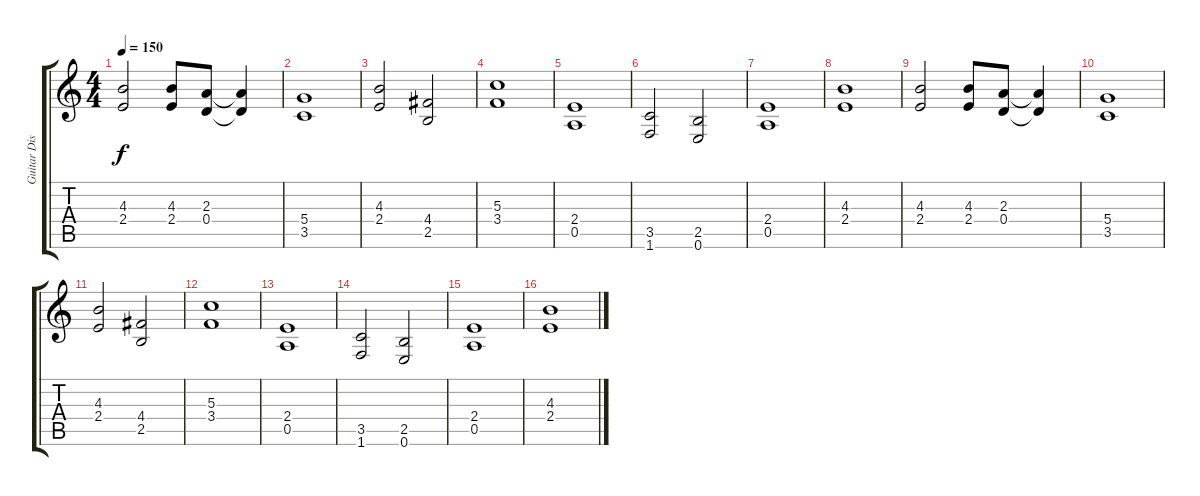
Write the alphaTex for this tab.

\track ("Guitar Distortion" "Guitar Dis") {instrument distortionguitar}
\staff {score tabs}
\tuning (E4 B3 G3 D3 A2 E2) {hide}
\ts (4 4)
\tempo 150
\clef g2
\ks c
(4.3 2.4).2{dy f} (4.3 2.4).8 (2.3 0.4).8 (2.3{t} 0.4{t}).4 |
(5.4 3.5).1 |
(4.3 2.4).2 (4.4 2.5).2 |
(5.3 3.4).1 |
(2.4 0.5).1 |
(3.5 1.6).2 (2.5 0.6).2 |
(2.4 0.5).1 |
(4.3 2.4).1 |
(4.3 2.4).2 (4.3 2.4).8 (2.3 0.4).8 (2.3{t} 0.4{t}).4 |
(5.4 3.5).1 |
(4.3 2.4).2 (4.4 2.5).2 |
(5.3 3.4).1 |
(2.4 0.5).1 |
(3.5 1.6).2 (2.5 0.6).2 |
(2.4 0.5).1 |
(4.3 2.4).1
